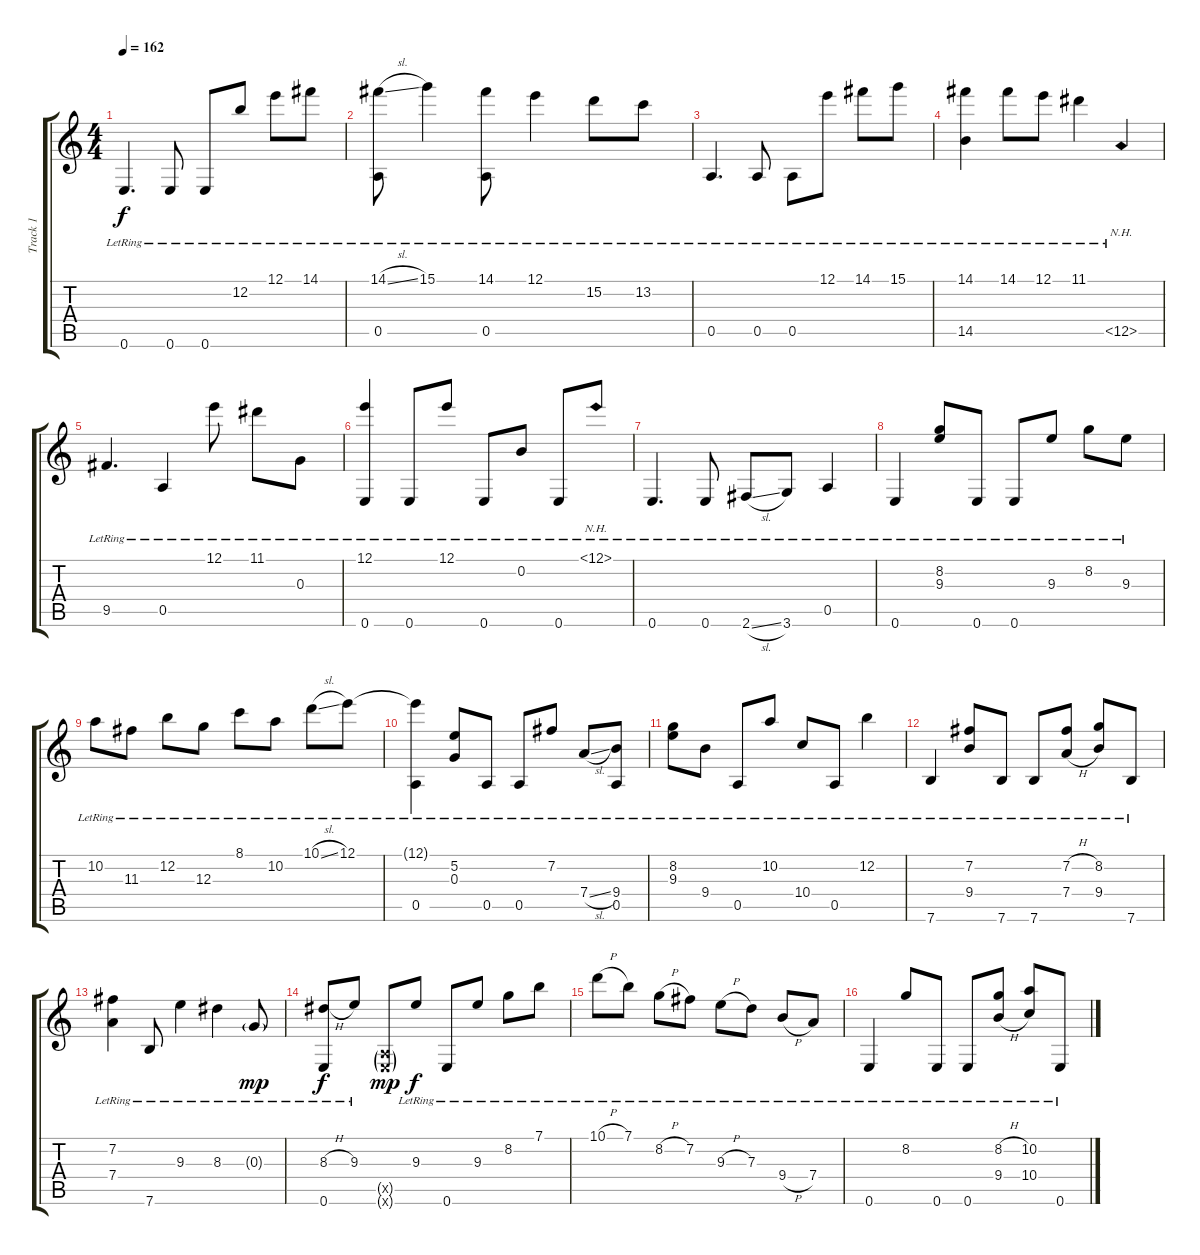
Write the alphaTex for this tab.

\track ("Track 1" "Track 1") {instrument acousticguitarnylon}
\staff {score tabs}
\tuning (E4 B3 G3 D3 A2 E2) {hide}
\ts (4 4)
\tempo 162
\clef g2
\ks c
0.6{lr}.4{d dy f} 0.6{lr}.8 0.6{lr}.8 12.2{lr}.8 12.1{lr}.8 14.1{lr}.8 |
(14.1{sl lr} 0.5{lr}).8 15.1{lr}.4 (14.1{lr} 0.5{lr}).8 12.1{lr}.4 15.2{lr}.8 13.2{lr}.8 |
0.5{lr}.4{d} 0.5{lr}.8 0.5{lr}.8 12.1{lr}.8 14.1{lr}.8 15.1{lr}.8 |
(14.1{lr} 14.5{lr}).4 14.1{lr}.8 12.1{lr}.8 11.1{lr}.4 12.5{nh lr}.4 |
9.5{lr}.4{d} 0.5{lr}.4 12.1{lr}.8 11.1{lr}.8 0.3{lr}.8 |
(12.1{lr} 0.6{lr}).4 0.6{lr}.8 12.1{lr}.8 0.6{lr}.8 0.2{lr}.8 0.6{lr}.8 12.1{nh lr}.8 |
0.6{lr}.4{d} 0.6{lr}.8 2.6{sl lr}.8 3.6{lr}.8 0.5{lr}.4 |
0.6{lr}.4 (8.2{lr} 9.3{lr}).8 0.6{lr}.8 0.6{lr}.8 9.3{lr}.8 8.2{lr}.8 9.3{lr}.8 |
10.2{lr}.8 11.3{lr}.8 12.2{lr}.8 12.3{lr}.8 8.1{lr}.8 10.2{lr}.8 10.1{sl lr}.8 12.1{lr}.8 |
(12.1{t} 0.5{lr}).4 (5.2{lr} 0.3{lr}).8 0.5{lr}.8 0.5{lr}.8 7.2{lr}.8 7.4{sl lr}.8 (9.4{lr} 0.5{lr}).8 |
(8.2{lr} 9.3{lr}).8 9.4{lr}.8 0.5{lr}.8 10.2{lr}.8 10.4{lr}.8 0.5{lr}.8 12.2{lr}.4 |
7.6{lr}.4 (7.2{lr} 9.4{lr}).8 7.6{lr}.8 7.6{lr}.8 (7.2{h lr} 7.4{h lr}).8 (8.2{lr} 9.4{lr}).8 7.6{lr}.8 |
(7.2{lr} 7.4{lr}).4 7.6{lr}.8 9.3{lr}.4 8.3{lr}.4 0.3{g lr}.8{dy mp} |
(8.3{h lr} 0.6{lr}).8{dy f} 9.3{lr}.8 (0.5{g x} 0.6{g x}).8{dy mp} 9.3{lr}.8{dy f} 0.6{lr}.8 9.3{lr}.8 8.2{lr}.8 7.1{lr}.8 |
10.1{h lr}.8 7.1{lr}.8 8.2{h lr}.8 7.2{lr}.8 9.3{h lr}.8 7.3{lr}.8 9.4{h lr}.8 7.4{lr}.8 |
0.6{lr}.4 8.2{lr}.8 0.6{lr}.8 0.6{lr}.8 (8.2{h lr} 9.4{h lr}).8 (10.2{lr} 10.4{lr}).8 0.6{lr}.8
